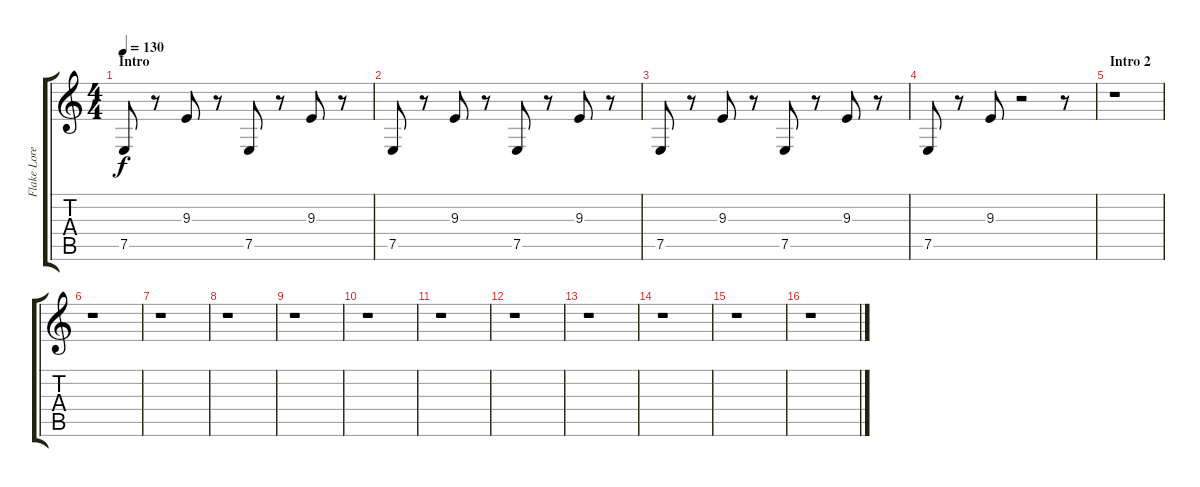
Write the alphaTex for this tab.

\track ("Flake Lorenz" "Flake Lore") {instrument applause}
\staff {score tabs}
\tuning (E4 B3 G3 D3 A2 E2) {hide}
\ts (4 4)
\section ("" "Intro")
\tempo 130
\clef g2
\ks c
7.5.8{dy f instrument applause} r.8 9.3.8 r.8 7.5.8 r.8 9.3.8 r.8 |
7.5.8 r.8 9.3.8 r.8 7.5.8 r.8 9.3.8 r.8 |
7.5.8 r.8 9.3.8 r.8 7.5.8 r.8 9.3.8 r.8 |
7.5.8 r.8 9.3.8 r.2 r.8 |
\section ("" "Intro 2")
r.1 |
r.1 |
r.1 |
r.1 |
r.1 |
r.1 |
r.1 |
r.1 |
r.1 |
r.1 |
r.1 |
r.1
